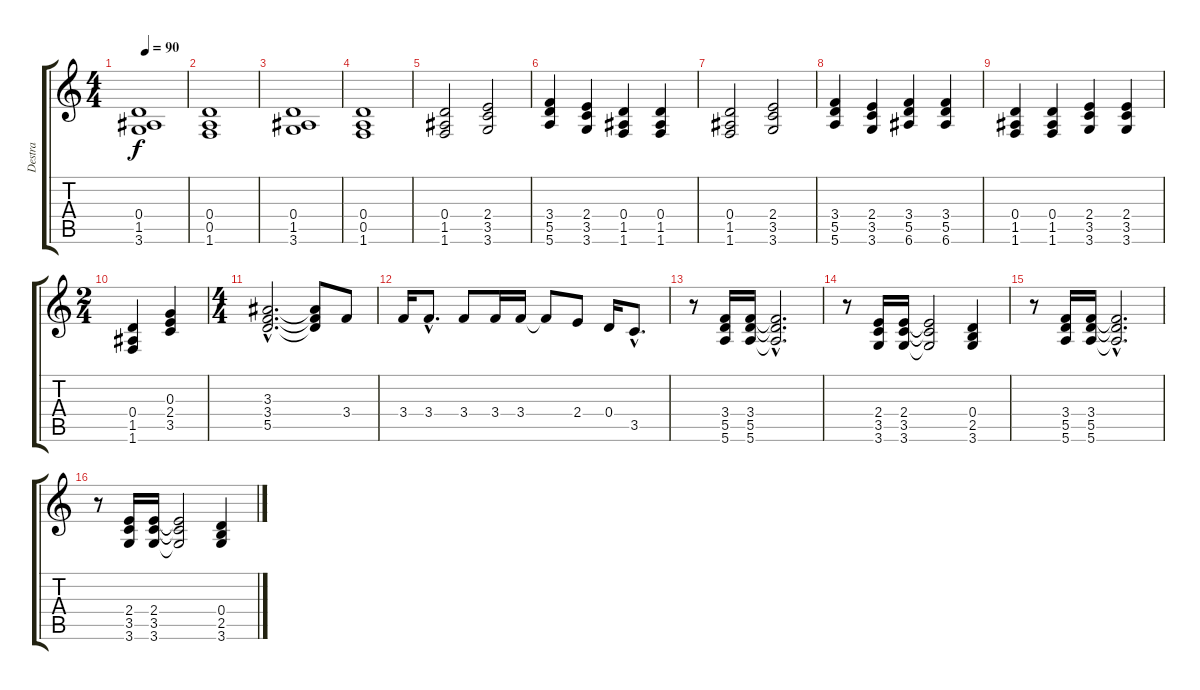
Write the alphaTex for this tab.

\track ("Destra" "Destra") {instrument acousticgrandpiano}
\staff {score tabs}
\tuning (E5 B4 G4 D4 A3 E3) {hide}
\ts (4 4)
\tempo 90
\clef g2
\ks c
(0.4 1.5 3.6).1{dy f} |
(0.4 0.5 1.6).1 |
(0.4 1.5 3.6).1 |
(0.4 0.5 1.6).1 |
(0.4 1.5 1.6).2 (2.4 3.5 3.6).2 |
(3.4 5.5 5.6).4 (2.4 3.5 3.6).4 (0.4 1.5 1.6).4 (0.4 1.5 1.6).4 |
(0.4 1.5 1.6).2 (2.4 3.5 3.6).2 |
(3.4 5.5 5.6).4 (2.4 3.5 3.6).4 (3.4 5.5 6.6).4 (3.4 5.5 6.6).4 |
(0.4 1.5 1.6).4 (0.4 1.5 1.6).4 (2.4 3.5 3.6).4 (2.4 3.5 3.6).4 |
\ts (2 4)
(0.4 1.5 1.6).4 (0.3 2.4 3.5).4 |
\ts (4 4)
(3.3{hac} 3.4{hac} 5.5{hac}).2{d} (3.3{t} 3.4{t} 5.5{t}).8 3.4.8 |
3.4.16 3.4{hac}.8{d} 3.4.8 3.4.16 3.4.16 3.4{t}.8 2.4.8 0.4.16 3.5{hac}.8{d} |
r.8 (3.4 5.5 5.6).16 (3.4 5.5 5.6).16 (3.4{hac t} 5.5{hac t} 5.6{hac t}).2{d} |
r.8 (2.4 3.5 3.6).16 (2.4 3.5 3.6).16 (2.4{t} 3.5{t} 3.6{t}).2 (0.4 2.5 3.6).4 |
r.8 (3.4 5.5 5.6).16 (3.4 5.5 5.6).16 (3.4{hac t} 5.5{hac t} 5.6{hac t}).2{d} |
r.8 (2.4 3.5 3.6).16 (2.4 3.5 3.6).16 (2.4{t} 3.5{t} 3.6{t}).2 (0.4 2.5 3.6).4
